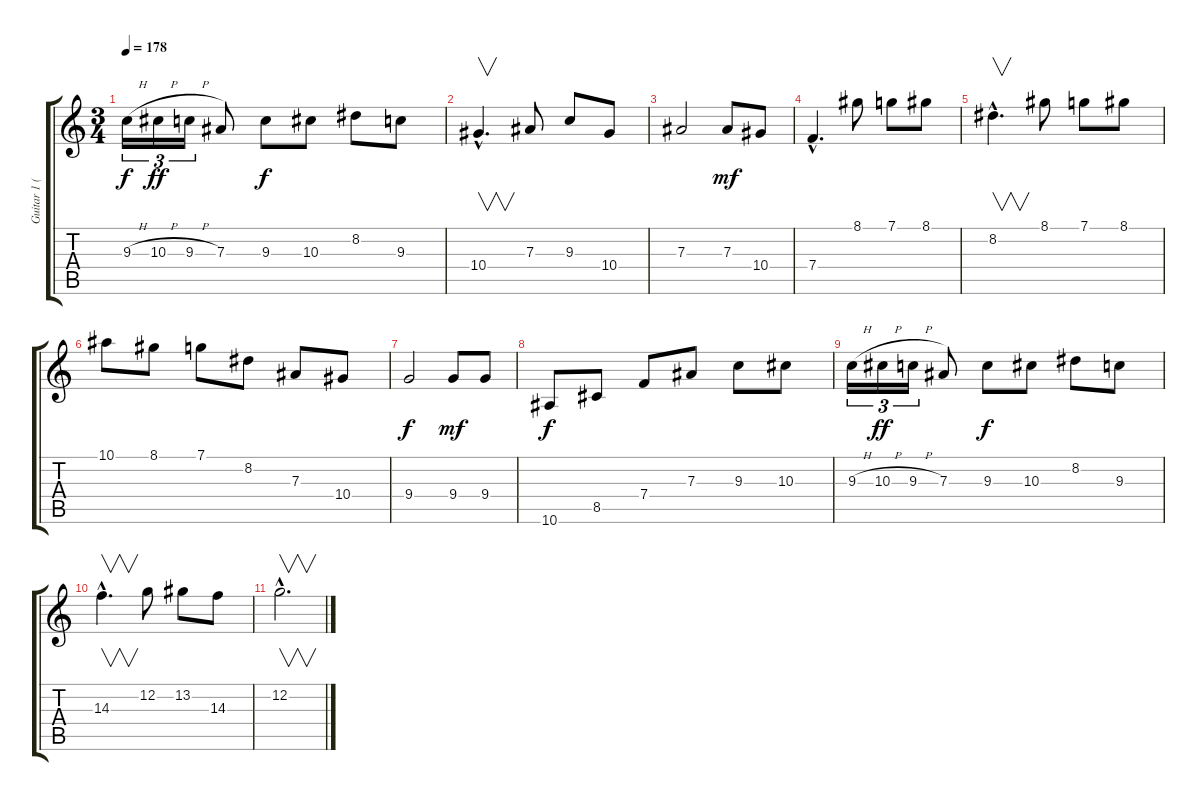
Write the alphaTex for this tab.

\track ("Guitar 1 (Lead)" "Guitar 1 (") {instrument distortionguitar}
\staff {score tabs}
\tuning (C4 G3 Eb3 Bb2 F2 C2) {hide}
\ts (3 4)
\tempo 178
\clef g2
\ks c
9.3{h}.16{tu (3 2) dy f} 10.3{h}.16{tu (3 2) dy ff} 9.3{h}.16{tu (3 2)} 7.3.8 9.3.8{dy f} 10.3.8 8.2.8 9.3.8 |
10.4{hac}.4{v d} 7.3.8 9.3.8 10.4.8 |
7.3.2 7.3.8{dy mf} 10.4.8 |
7.4{hac}.4{d} 8.1.8 7.1.8 8.1.8 |
8.2{hac}.4{v d} 8.1.8 7.1.8 8.1.8 |
10.1.8 8.1.8 7.1.8 8.2.8 7.3.8 10.4.8 |
9.4.2{dy f} 9.4.8{dy mf} 9.4.8 |
10.6.8{dy f} 8.5.8 7.4.8 7.3.8 9.3.8 10.3.8 |
9.3{h}.16{tu (3 2)} 10.3{h}.16{tu (3 2) dy ff} 9.3{h}.16{tu (3 2)} 7.3.8 9.3.8{dy f} 10.3.8 8.2.8 9.3.8 |
14.3{hac}.4{v d} 12.2.8 13.2.8 14.3.8 |
12.2{hac}.2{v d}
